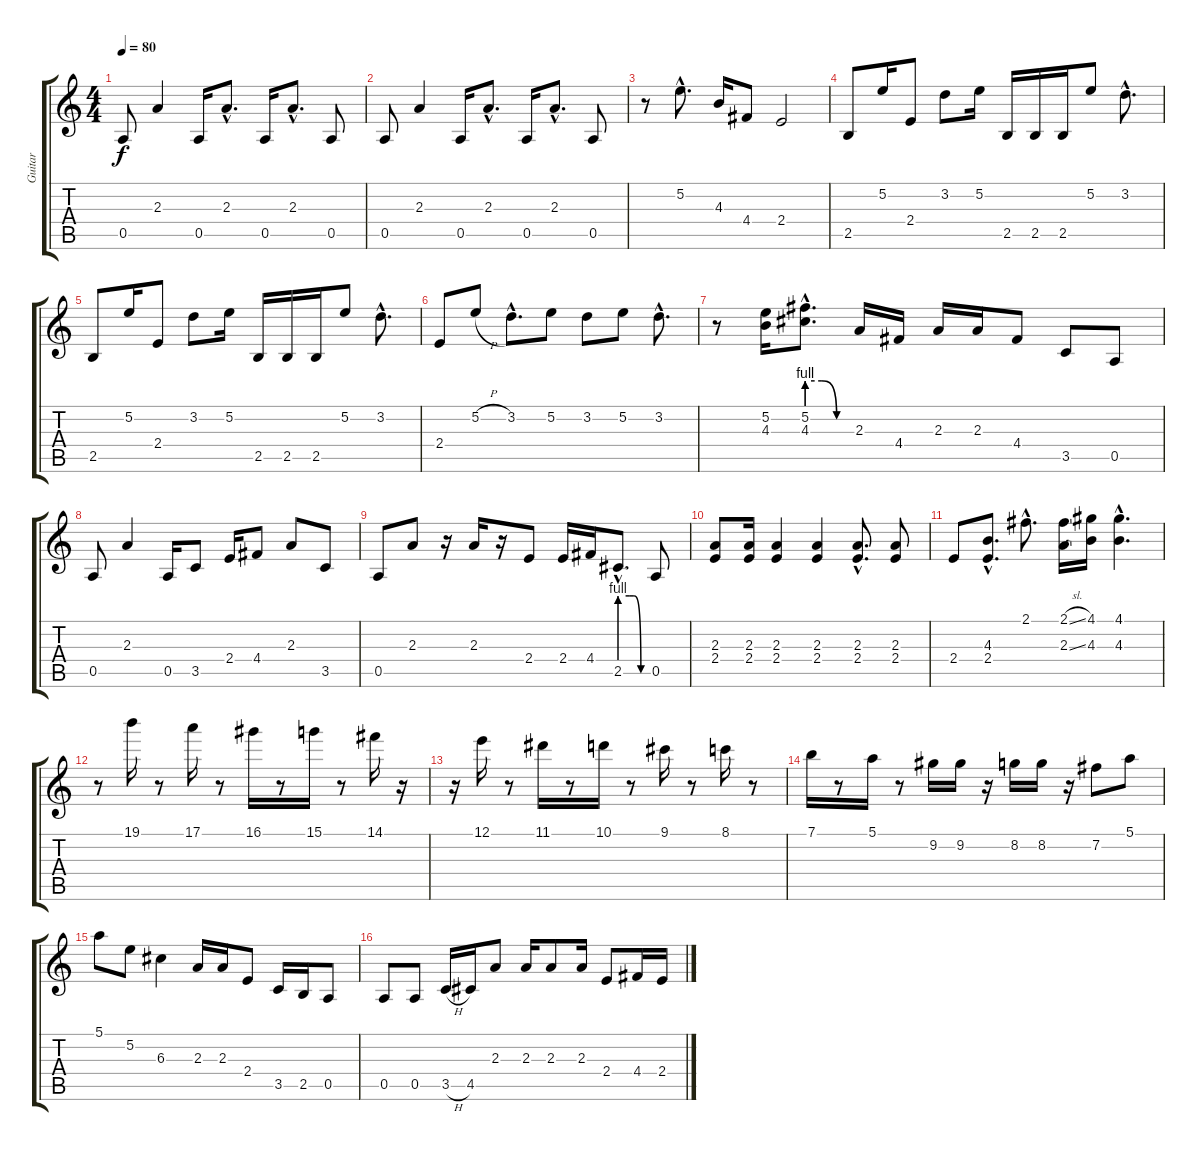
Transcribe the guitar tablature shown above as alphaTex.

\track ("Guitar" "Guitar") {instrument electricguitarclean}
\staff {score tabs}
\tuning (E4 B3 G3 D3 A2 E2) {hide}
\ts (4 4)
\tempo 80
\clef g2
\ks c
0.5.8{dy f} 2.3.4 0.5.16 2.3{hac}.8{d} 0.5.16 2.3{hac}.8{d} 0.5.8 |
0.5.8 2.3.4 0.5.16 2.3{hac}.8{d} 0.5.16 2.3{hac}.8{d} 0.5.8 |
r.8 5.2{hac}.8{d} 4.3.16 4.4.8 2.4.2 |
2.5.8 5.2.16 2.4.8 3.2.8 5.2.16 2.5.16 2.5.16 2.5.16 5.2.8 3.2{hac}.8{d} |
2.5.8 5.2.16 2.4.8 3.2.8 5.2.16 2.5.16 2.5.16 2.5.16 5.2.8 3.2{hac}.8{d} |
2.4.8 5.2{h}.8 3.2{hac}.8{d} 5.2.8 3.2.8 5.2.8 3.2{hac}.8{d} |
r.8 (5.2 4.3).16 (5.2{be (custom 0 4 20 4 40 0 60 0) hac} 4.3{be (custom 0 4 20 4 40 0 60 0) hac}).8{d} 2.3.16 4.4.16 2.3.16 2.3.16 4.4.8 3.5.8 0.5.8 |
0.5.8 2.3.4 0.5.16 3.5.8 2.4.16 4.4.8 2.3.8 3.5.8 |
0.5.8 2.3.8 r.16 2.3.16 r.16 2.4.8 2.4.16 4.4.16 2.5{be (custom 0 4 20 4 30 4 45 0 60 0) hac}.8{d} 0.5.8 |
(2.3 2.4).8 (2.3 2.4).16 (2.3 2.4).4 (2.3 2.4).4 (2.3{hac} 2.4{hac}).8{d} (2.3 2.4).8 |
2.4.8 (4.3{hac} 2.4{hac}).8{d} 2.1{hac}.8{d} (2.1{sl} 2.3{sl}).16 (4.1 4.3).16 (4.1{hac} 4.3{hac}).4{d} |
r.8 19.1.16 r.8 17.1.16 r.8 16.1.16 r.8 15.1.16 r.8 14.1.16 r.16 |
r.16 12.1.16 r.8 11.1.16 r.8 10.1.16 r.8 9.1.16 r.8 8.1.16 r.8 |
7.1.16 r.8 5.1.16 r.8 9.2.16 9.2.16 r.16 8.2.16 8.2.16 r.16 7.2.8 5.1.8 |
5.1.8 5.2.8 6.3.4 2.3.16 2.3.16 2.4.8 3.5.16 2.5.16 0.5.8 |
0.5.8 0.5.8 3.5{h}.16 4.5.16 2.3.8 2.3.16 2.3.8 2.3.16 2.4.8 4.4.16 2.4.16
